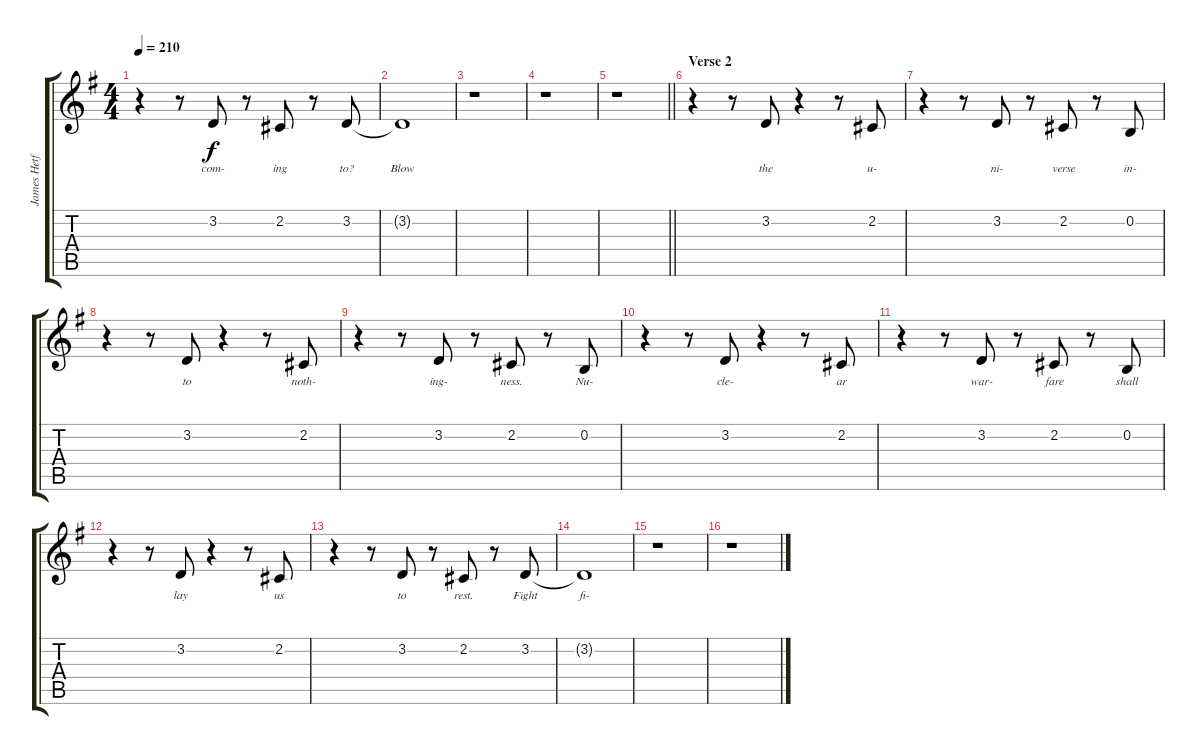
\track ("James Hetfield Vocals" "James Hetf") {instrument lead2sawtooth}
\staff {score tabs}
\tuning (E4 B3 G3 D3 A2 E2) {hide}
\ts (4 4)
\tempo 210
\clef g2
\ks g
r.4{dy f} r.8 3.2.8{lyrics (0 "com-") lyrics (1 "") lyrics (2 "") lyrics (3 "") lyrics (4 "")} r.8 2.2.8{lyrics (0 "ing") lyrics (1 "") lyrics (2 "") lyrics (3 "") lyrics (4 "")} r.8 3.2.8{lyrics (0 "to?") lyrics (1 "") lyrics (2 "") lyrics (3 "") lyrics (4 "")} |
3.2{t}.1{lyrics (0 "Blow") lyrics (1 "") lyrics (2 "") lyrics (3 "") lyrics (4 "")} |
r.1 |
r.1 |
\barLineRight lightlight
r.1 |
\section ("" "Verse 2")
r.4 r.8 3.2.8{lyrics (0 "the") lyrics (1 "") lyrics (2 "") lyrics (3 "") lyrics (4 "")} r.4 r.8 2.2.8{lyrics (0 "u-") lyrics (1 "") lyrics (2 "") lyrics (3 "") lyrics (4 "")} |
r.4 r.8 3.2.8{lyrics (0 "ni-") lyrics (1 "") lyrics (2 "") lyrics (3 "") lyrics (4 "")} r.8 2.2.8{lyrics (0 "verse") lyrics (1 "") lyrics (2 "") lyrics (3 "") lyrics (4 "")} r.8 0.2.8{lyrics (0 "in-") lyrics (1 "") lyrics (2 "") lyrics (3 "") lyrics (4 "")} |
r.4 r.8 3.2.8{lyrics (0 "to") lyrics (1 "") lyrics (2 "") lyrics (3 "") lyrics (4 "")} r.4 r.8 2.2.8{lyrics (0 "noth-") lyrics (1 "") lyrics (2 "") lyrics (3 "") lyrics (4 "")} |
r.4 r.8 3.2.8{lyrics (0 "ing-") lyrics (1 "") lyrics (2 "") lyrics (3 "") lyrics (4 "")} r.8 2.2.8{lyrics (0 "ness.") lyrics (1 "") lyrics (2 "") lyrics (3 "") lyrics (4 "")} r.8 0.2.8{lyrics (0 "Nu-") lyrics (1 "") lyrics (2 "") lyrics (3 "") lyrics (4 "")} |
r.4 r.8 3.2.8{lyrics (0 "cle-") lyrics (1 "") lyrics (2 "") lyrics (3 "") lyrics (4 "")} r.4 r.8 2.2.8{lyrics (0 "ar") lyrics (1 "") lyrics (2 "") lyrics (3 "") lyrics (4 "")} |
r.4 r.8 3.2.8{lyrics (0 "war-") lyrics (1 "") lyrics (2 "") lyrics (3 "") lyrics (4 "")} r.8 2.2.8{lyrics (0 "fare") lyrics (1 "") lyrics (2 "") lyrics (3 "") lyrics (4 "")} r.8 0.2.8{lyrics (0 "shall") lyrics (1 "") lyrics (2 "") lyrics (3 "") lyrics (4 "")} |
r.4 r.8 3.2.8{lyrics (0 "lay") lyrics (1 "") lyrics (2 "") lyrics (3 "") lyrics (4 "")} r.4 r.8 2.2.8{lyrics (0 "us") lyrics (1 "") lyrics (2 "") lyrics (3 "") lyrics (4 "")} |
r.4 r.8 3.2.8{lyrics (0 "to") lyrics (1 "") lyrics (2 "") lyrics (3 "") lyrics (4 "")} r.8 2.2.8{lyrics (0 "rest.") lyrics (1 "") lyrics (2 "") lyrics (3 "") lyrics (4 "")} r.8 3.2.8{lyrics (0 "Fight") lyrics (1 "") lyrics (2 "") lyrics (3 "") lyrics (4 "")} |
3.2{t}.1{lyrics (0 "fi-") lyrics (1 "") lyrics (2 "") lyrics (3 "") lyrics (4 "")} |
r.1 |
r.1
